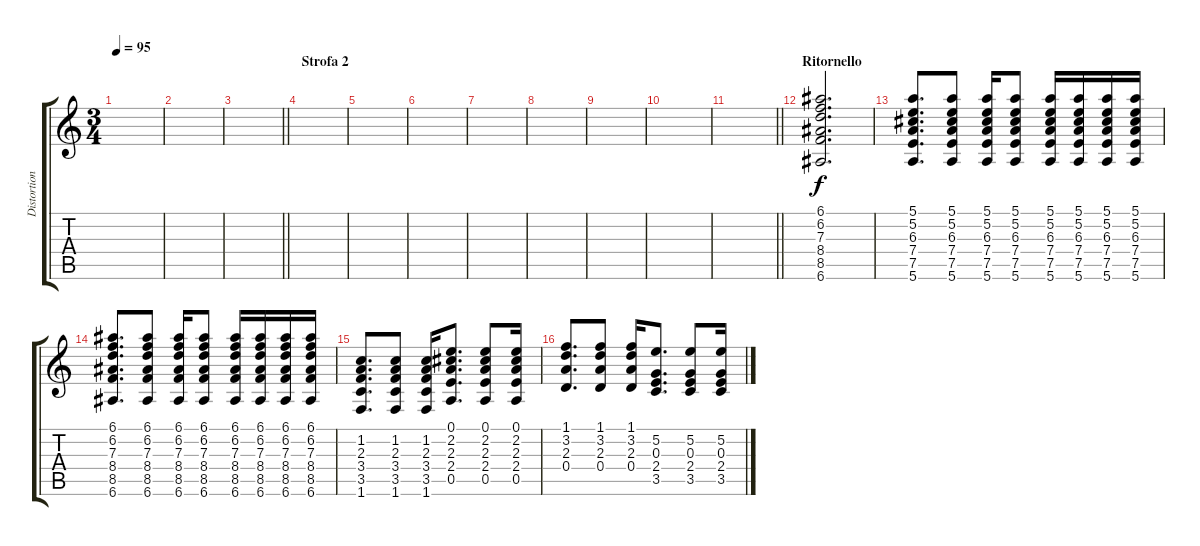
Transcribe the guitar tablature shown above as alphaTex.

\track ("Distortion" "Distortion") {instrument distortionguitar}
\staff {score tabs}
\tuning (E4 B3 G3 D3 A2 E2) {hide}
\ts (3 4)
\tempo 95
\clef g2
\ks c
|
|
\barLineRight lightlight
|
\section ("" "Strofa 2")
|
|
|
|
|
|
|
\barLineRight lightlight
|
\section ("" "Ritornello")
(6.1 6.2 7.3 8.4 8.5 6.6).2{d} |
(5.1 5.2 6.3 7.4 7.5 5.6).8{d volume 15} (5.1 5.2 6.3 7.4 7.5 5.6).8 (5.1 5.2 6.3 7.4 7.5 5.6).16 (5.1 5.2 6.3 7.4 7.5 5.6).8 (5.1 5.2 6.3 7.4 7.5 5.6).16 (5.1 5.2 6.3 7.4 7.5 5.6).16 (5.1 5.2 6.3 7.4 7.5 5.6).16 (5.1 5.2 6.3 7.4 7.5 5.6).16 |
(6.1 6.2 7.3 8.4 8.5 6.6).8{d} (6.1 6.2 7.3 8.4 8.5 6.6).8 (6.1 6.2 7.3 8.4 8.5 6.6).16 (6.1 6.2 7.3 8.4 8.5 6.6).8 (6.1 6.2 7.3 8.4 8.5 6.6).16 (6.1 6.2 7.3 8.4 8.5 6.6).16 (6.1 6.2 7.3 8.4 8.5 6.6).16 (6.1 6.2 7.3 8.4 8.5 6.6).16 |
(1.2 2.3 3.4 3.5 1.6).8{d} (1.2 2.3 3.4 3.5 1.6).8 (1.2 2.3 3.4 3.5 1.6).16 (0.1 2.2 2.3 2.4 0.5).8{d} (0.1 2.2 2.3 2.4 0.5).8 (0.1 2.2 2.3 2.4 0.5).16 |
(1.1 3.2 2.3 0.4).8{d} (1.1 3.2 2.3 0.4).8 (1.1 3.2 2.3 0.4).16 (5.2 0.3 2.4 3.5).8{d} (5.2 0.3 2.4 3.5).8 (5.2 0.3 2.4 3.5).16
